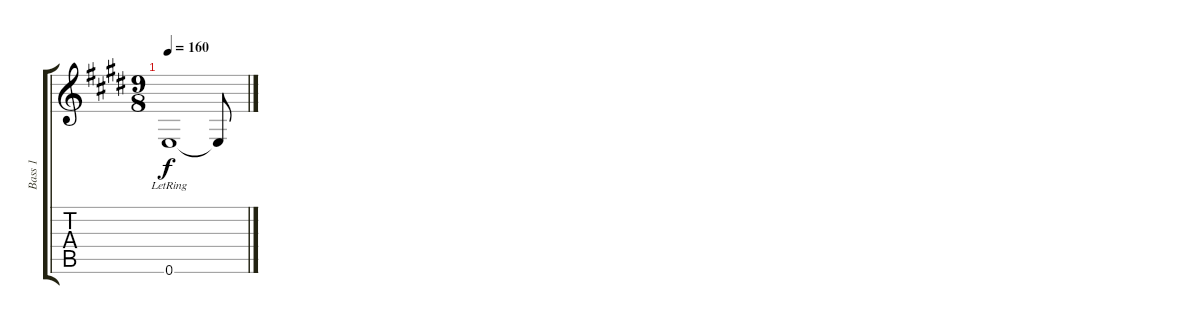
\track ("Bass 1" "Bass 1") {instrument acousticguitarnylon}
\staff {score tabs}
\tuning (E4 B3 G3 D3 A2 E2) {hide}
\ts (9 8)
\tempo 160
\clef g2
\ks e
0.6{lr}.1{dy f} 0.6{t}.8
